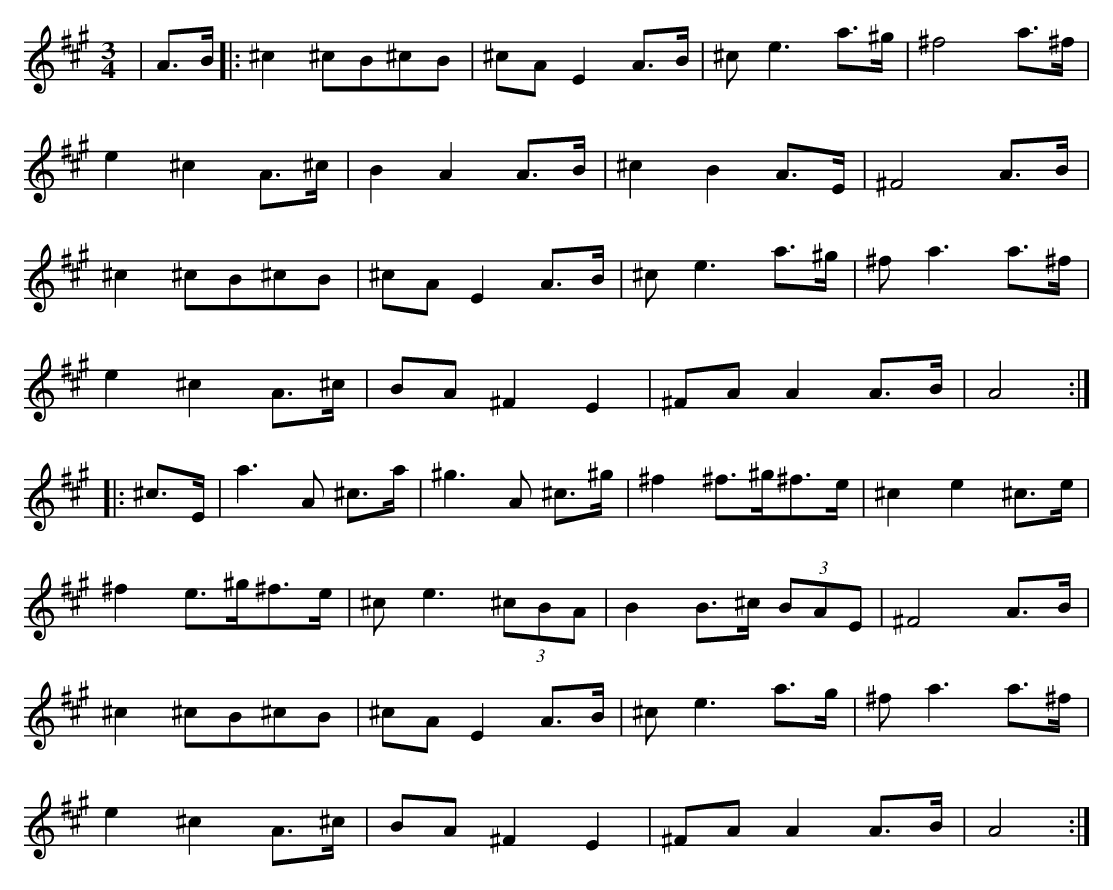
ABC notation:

X:1
M:3/4
K:A
|A>B|:^c2 ^cB^cB|^cA E2 A>B|^c e3 a>^g|^f4 a>^f|
e2 ^c2 A>^c|B2 A2 A>B|^c2 B2 A>E|^F4 A>B|
^c2 ^cB^cB|^cA E2 A>B|^c e3 a>^g|^f a3 a>^f|
e2 ^c2 A>^c|BA ^F2 E2|^FA A2 A>B|A4:|
|:^c>E|a3 A ^c>a|^g3 A ^c>^g|^f2 ^f>^g^f>e|^c2 e2 ^c>e|
^f2 e>^g^f>e|^c e3 (3^cBA|B2 B>^c (3BAE|^F4 A>B|
^c2 ^cB^cB|^cA E2 A>B|^c e3 a>g|^f a3 a>^f|
e2 ^c2 A>^c|BA ^F2 E2|^FA A2 A>B|A4:|
